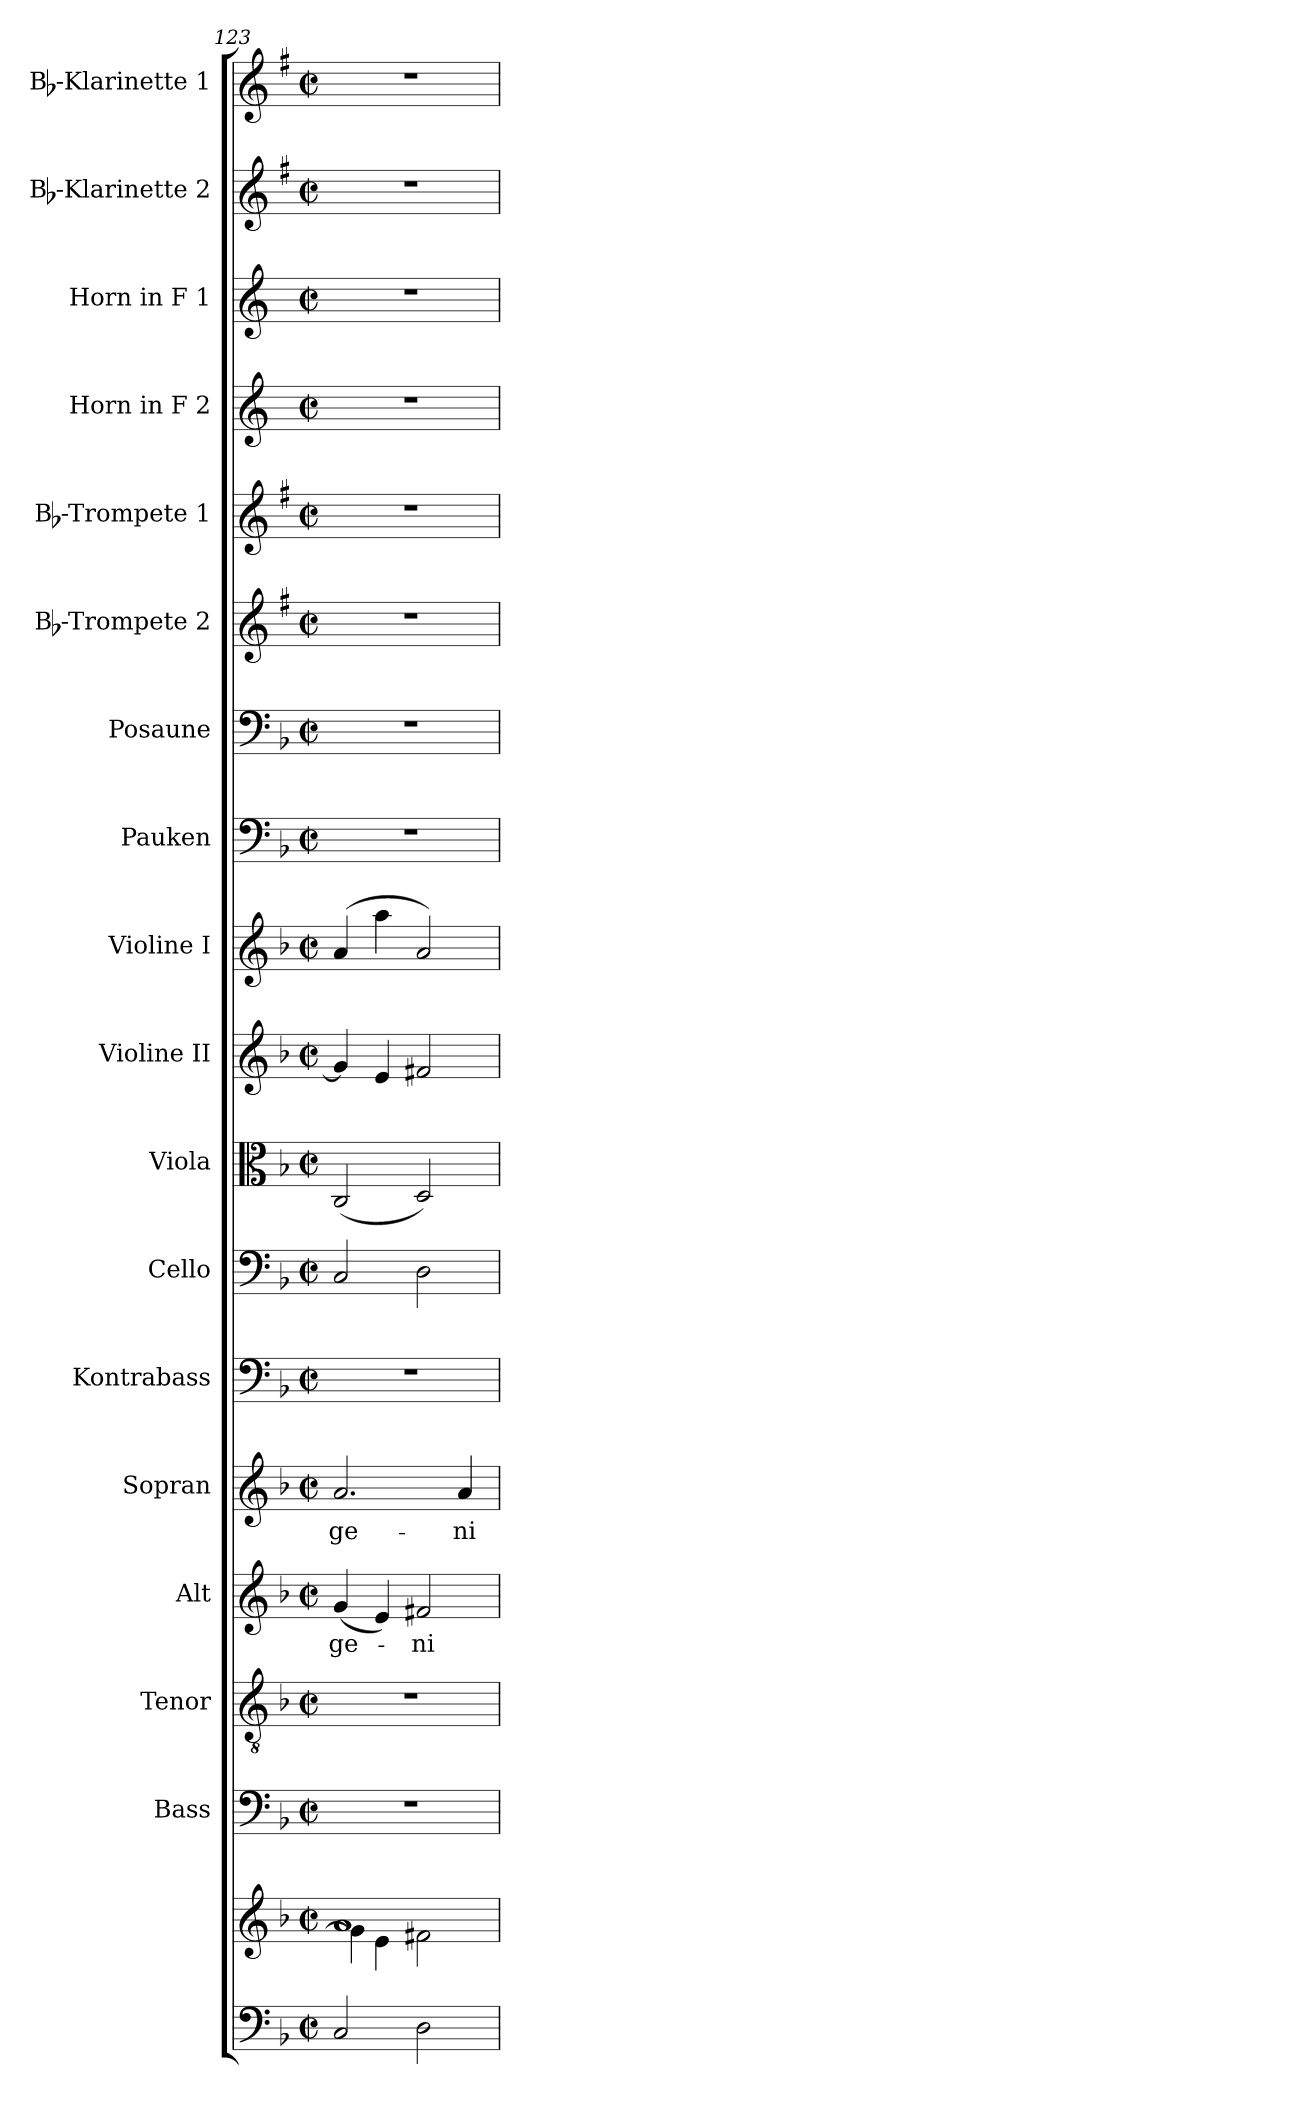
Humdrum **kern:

**kern	**kern	**kern	**kern	**kern	**text	**kern	**text	**kern	**kern	**kern	**kern	**kern	**kern	**kern	**kern	**kern	**kern	**kern	**kern	**kern
*part18	*part18	*part17	*part16	*part15	*part15	*part14	*part14	*part13	*part12	*part11	*part10	*part9	*part8	*part7	*part6	*part5	*part4	*part3	*part2	*part1
*staff19	*staff18	*staff17	*staff16	*staff15	*staff15	*staff14	*staff14	*staff13	*staff12	*staff11	*staff10	*staff9	*staff8	*staff7	*staff6	*staff5	*staff4	*staff3	*staff2	*staff1
*	*	*I"Bass	*I"Tenor	*I"Alt	*	*I"Sopran	*	*I"Kontrabass	*I"Cello	*I"Viola	*I"Violine II	*I"Violine I	*I"Pauken	*I"Posaune	*I"Bb-Trompete 2	*I"Bb-Trompete 1	*I"Horn in F 2	*I"Horn in F 1	*I"Bb-Klarinette 2	*I"Bb-Klarinette 1
*	*	*I'B.	*I'T.	*I'A.	*	*I'S.	*	*I'Kb.	*	*I'Vla.	*I'Vl. II	*I'Vl. I	*I'Pk.	*I'Pos.	*I'Bb Trp. 2	*I'Bb Trp. 1	*	*	*I'Bb Kl. 2	*I'Bb Kl. 1
*clefF4	*clefG2	*clefF4	*clefGv2	*clefG2	*	*clefG2	*	*clefF4	*clefF4	*clefC3	*clefG2	*clefG2	*clefF4	*clefF4	*clefG2	*clefG2	*clefG2	*clefG2	*clefG2	*clefG2
*	*	*	*	*	*	*	*	*ITrd7c12	*	*	*	*	*	*	*ITrd1c2	*ITrd1c2	*ITrd4c7	*ITrd4c7	*ITrd1c2	*ITrd1c2
*k[b-]	*k[b-]	*k[b-]	*k[b-]	*k[b-]	*	*k[b-]	*	*k[b-]	*k[b-]	*k[b-]	*k[b-]	*k[b-]	*k[b-]	*k[b-]	*k[b-]	*k[b-]	*k[b-]	*k[b-]	*k[b-]	*k[b-]
*F:	*F:	*F:	*F:	*F:	*	*F:	*	*F:	*F:	*F:	*F:	*F:	*F:	*F:	*F:	*F:	*F:	*F:	*F:	*F:
*M2/2	*M2/2	*M2/2	*M2/2	*M2/2	*	*M2/2	*	*M2/2	*M2/2	*M2/2	*M2/2	*M2/2	*M2/2	*M2/2	*M2/2	*M2/2	*M2/2	*M2/2	*M2/2	*M2/2
*met(c|)	*met(c|)	*met(c|)	*met(c|)	*met(c|)	*	*met(c|)	*	*met(c|)	*met(c|)	*met(c|)	*met(c|)	*met(c|)	*met(c|)	*met(c|)	*met(c|)	*met(c|)	*met(c|)	*met(c|)	*met(c|)	*met(c|)
=123	=123	=123	=123	=123	=123	=123	=123	=123	=123	=123	=123	=123	=123	=123	=123	=123	=123	=123	=123	=123
*	*^	*	*	*	*	*	*	*	*	*	*	*	*	*	*	*	*	*	*	*
!	!	!	!	!	!	!LO:LY:b	!	!LO:LY:b	!	!	!	!	!	!	!	!	!	!	!	!	!
2C/	1a	4g\]	1r	1r	(<4g/	-ge-	2.a/	-ge-	1r	2C/	(<2C/	4g/]	(4a/	1r	1r	1r	1r	1r	1r	1r	1r
.	.	4e\	.	.	4e/)	.	.	.	.	.	.	4e/	4aa\	.	.	.	.	.	.	.	.
!	!	!	!	!	!	!LO:LY:b	!	!	!	!	!	!	!	!	!	!	!	!	!	!	!
2D\	.	2f#X\	.	.	2f#X/	-ni-	.	.	.	2D\	2D/)	2f#X/	2a/)	.	.	.	.	.	.	.	.
!	!	!	!	!	!	!	!	!LO:LY:b	!	!	!	!	!	!	!	!	!	!	!	!	!
.	.	.	.	.	.	.	4a/	-ni-	.	.	.	.	.	.	.	.	.	.	.	.	.
*	*v	*v	*	*	*	*	*	*	*	*	*	*	*	*	*	*	*	*	*	*	*
=	=	=	=	=	=	=	=	=	=	=	=	=	=	=	=	=	=	=	=	=
*-	*-	*-	*-	*-	*-	*-	*-	*-	*-	*-	*-	*-	*-	*-	*-	*-	*-	*-	*-	*-
